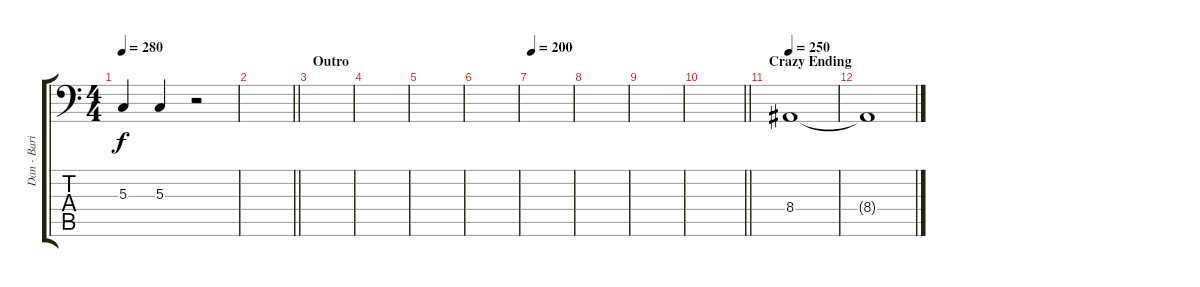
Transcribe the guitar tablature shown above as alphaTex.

\track ("Dan - Bari Sax" "Dan - Bari") {instrument baritonesax}
\staff {score tabs}
\tuning (E3 B2 G2 D2 A1 E1) {hide}
\ts (4 4)
\tempo 280
\clef f4
\ks c
5.3.4{dy f} 5.3.4 r.2 |
\barLineRight lightlight
|
\section ("" "Outro")
|
|
|
|
\tempo 200
|
|
|
\barLineRight lightlight
|
\section ("" "Crazy Ending")
\tempo 250
8.4.1 |
8.4{t}.1
